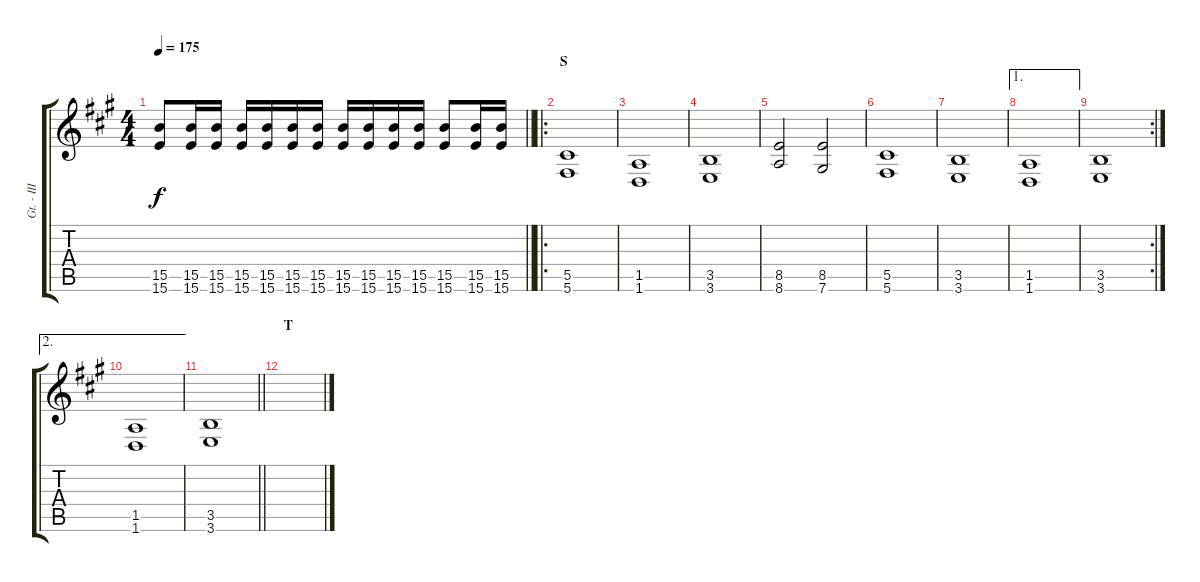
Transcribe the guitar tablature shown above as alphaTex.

\track ("Gt. - III" "Gt. - III") {instrument distortionguitar}
\staff {score tabs}
\tuning (Eb4 Bb3 Gb3 Db3 Ab2 Db2) {hide}
\ts (4 4)
\tempo 175
\clef g2
\barLineRight lightlight
\ks f#minor
(15.5 15.6).8{dy f} (15.5 15.6).16 (15.5 15.6).16 (15.5 15.6).16 (15.5 15.6).16 (15.5 15.6).16 (15.5 15.6).16 (15.5 15.6).16 (15.5 15.6).16 (15.5 15.6).16 (15.5 15.6).16 (15.5 15.6).8 (15.5 15.6).16 (15.5 15.6).16 |
\ro
\section ("" "S")
(5.5 5.6).1 |
(1.5 1.6).1 |
(3.5 3.6).1 |
(8.5 8.6).2 (8.5 7.6).2 |
(5.5 5.6).1 |
(3.5 3.6).1 |
\ae 1
(1.5 1.6).1 |
\rc 2
(3.5 3.6).1 |
\ae 2
(1.5 1.6).1 |
\barLineRight lightlight
(3.5 3.6).1 |
\section ("" "T")
